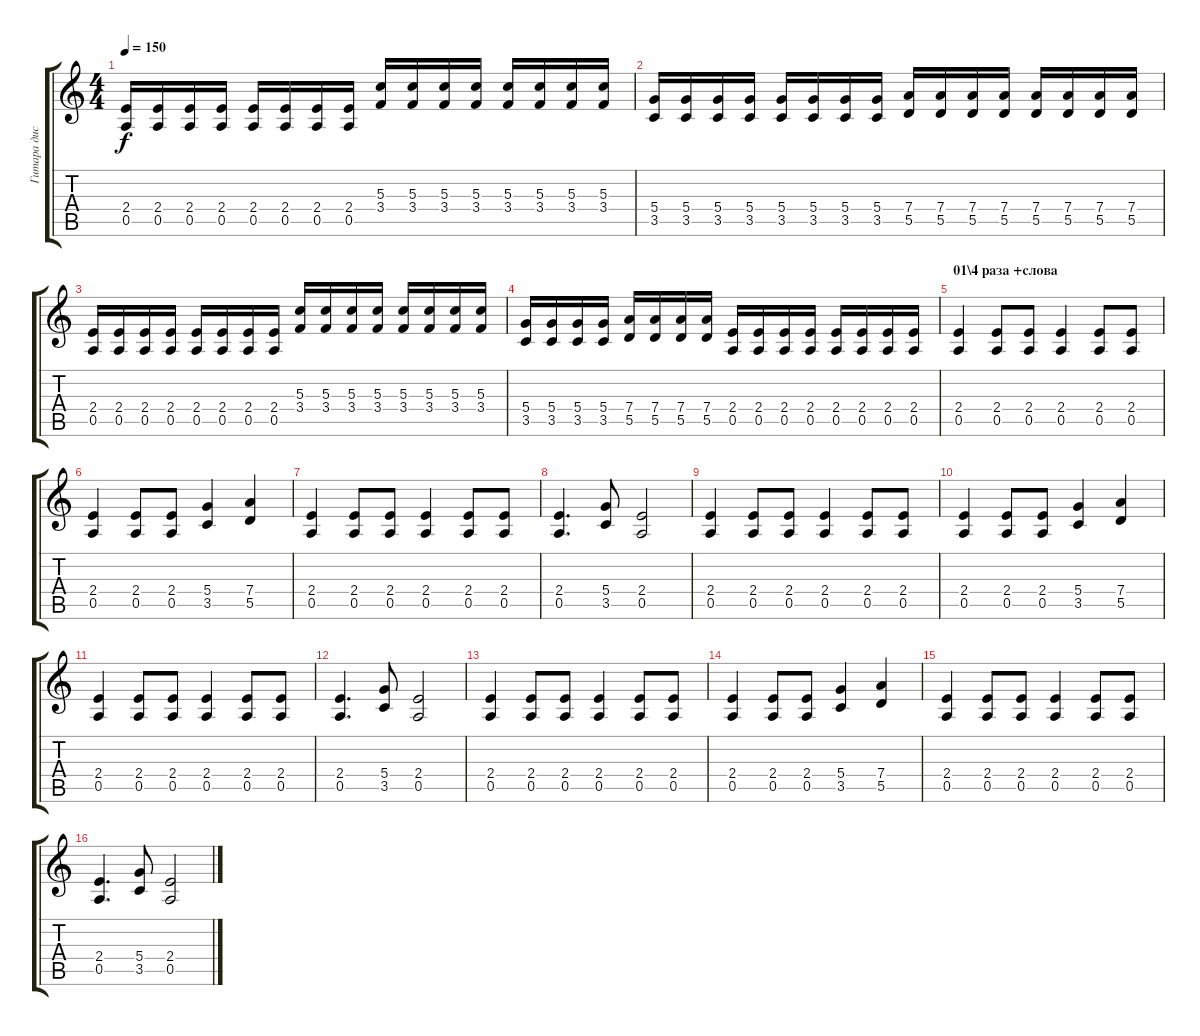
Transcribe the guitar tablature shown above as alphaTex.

\track ("Гитара дист 2" "Гитара дис") {instrument distortionguitar}
\staff {score tabs}
\tuning (E4 B3 G3 D3 A2 E2) {hide}
\ts (4 4)
\tempo 150
\clef g2
\ks c
(2.4 0.5).16{dy f} (2.4 0.5).16 (2.4 0.5).16 (2.4 0.5).16 (2.4 0.5).16 (2.4 0.5).16 (2.4 0.5).16 (2.4 0.5).16 (5.3 3.4).16 (5.3 3.4).16 (5.3 3.4).16 (5.3 3.4).16 (5.3 3.4).16 (5.3 3.4).16 (5.3 3.4).16 (5.3 3.4).16 |
(5.4 3.5).16 (5.4 3.5).16 (5.4 3.5).16 (5.4 3.5).16 (5.4 3.5).16 (5.4 3.5).16 (5.4 3.5).16 (5.4 3.5).16 (7.4 5.5).16 (7.4 5.5).16 (7.4 5.5).16 (7.4 5.5).16 (7.4 5.5).16 (7.4 5.5).16 (7.4 5.5).16 (7.4 5.5).16 |
(2.4 0.5).16 (2.4 0.5).16 (2.4 0.5).16 (2.4 0.5).16 (2.4 0.5).16 (2.4 0.5).16 (2.4 0.5).16 (2.4 0.5).16 (5.3 3.4).16 (5.3 3.4).16 (5.3 3.4).16 (5.3 3.4).16 (5.3 3.4).16 (5.3 3.4).16 (5.3 3.4).16 (5.3 3.4).16 |
(5.4 3.5).16 (5.4 3.5).16 (5.4 3.5).16 (5.4 3.5).16 (7.4 5.5).16 (7.4 5.5).16 (7.4 5.5).16 (7.4 5.5).16 (2.4 0.5).16 (2.4 0.5).16 (2.4 0.5).16 (2.4 0.5).16 (2.4 0.5).16 (2.4 0.5).16 (2.4 0.5).16 (2.4 0.5).16 |
\section ("" "01\\4 раза +слова")
(2.4 0.5).4 (2.4 0.5).8 (2.4 0.5).8 (2.4 0.5).4 (2.4 0.5).8 (2.4 0.5).8 |
(2.4 0.5).4 (2.4 0.5).8 (2.4 0.5).8 (5.4 3.5).4 (7.4 5.5).4 |
(2.4 0.5).4 (2.4 0.5).8 (2.4 0.5).8 (2.4 0.5).4 (2.4 0.5).8 (2.4 0.5).8 |
(2.4 0.5).4{d} (5.4 3.5).8 (2.4 0.5).2 |
(2.4 0.5).4 (2.4 0.5).8 (2.4 0.5).8 (2.4 0.5).4 (2.4 0.5).8 (2.4 0.5).8 |
(2.4 0.5).4 (2.4 0.5).8 (2.4 0.5).8 (5.4 3.5).4 (7.4 5.5).4 |
(2.4 0.5).4 (2.4 0.5).8 (2.4 0.5).8 (2.4 0.5).4 (2.4 0.5).8 (2.4 0.5).8 |
(2.4 0.5).4{d} (5.4 3.5).8 (2.4 0.5).2 |
(2.4 0.5).4 (2.4 0.5).8 (2.4 0.5).8 (2.4 0.5).4 (2.4 0.5).8 (2.4 0.5).8 |
(2.4 0.5).4 (2.4 0.5).8 (2.4 0.5).8 (5.4 3.5).4 (7.4 5.5).4 |
(2.4 0.5).4 (2.4 0.5).8 (2.4 0.5).8 (2.4 0.5).4 (2.4 0.5).8 (2.4 0.5).8 |
(2.4 0.5).4{d} (5.4 3.5).8 (2.4 0.5).2
